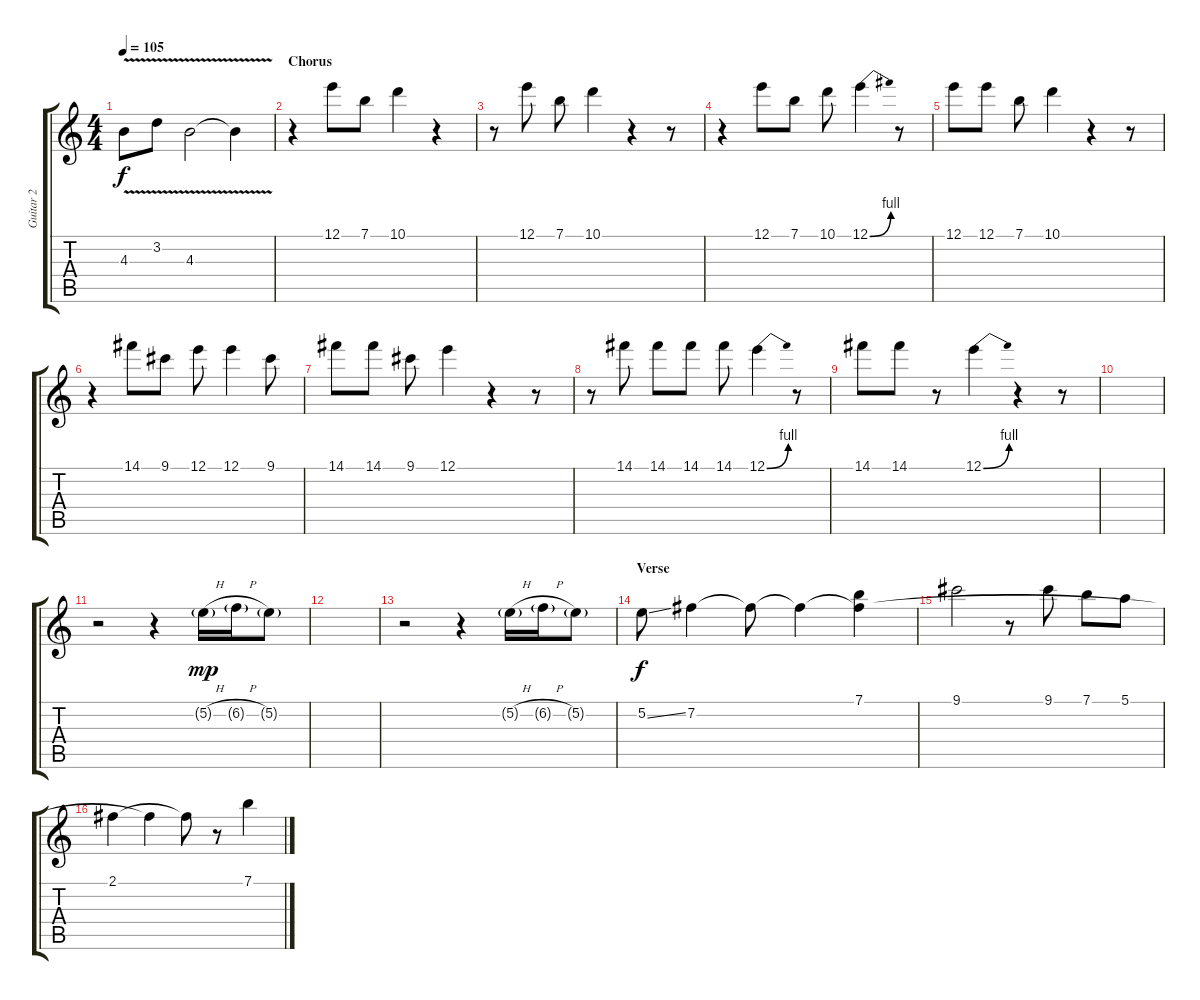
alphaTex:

\track ("Guitar 2" "Guitar 2") {instrument electricguitarjazz}
\staff {score tabs}
\tuning (E4 B3 G3 D3 A2 E2) {hide}
\ts (4 4)
\tempo 105
\clef g2
\ks c
4.3{v}.8{dy f} 3.2{v}.8 4.3{v}.2 4.3{t}.4 |
\section ("" "Chorus")
r.4 12.1.8 7.1.8 10.1.4 r.4 |
r.8 12.1.8 7.1.8 10.1.4 r.4 r.8 |
r.4 12.1.8 7.1.8 10.1.8 12.1{be (bend 0 0 60 4)}.4 r.8 |
12.1.8 12.1.8 7.1.8 10.1.4 r.4 r.8 |
r.4 14.1.8 9.1.8 12.1.8 12.1.4 9.1.8 |
14.1.8 14.1.8 9.1.8 12.1.4 r.4 r.8 |
r.8 14.1.8 14.1.8 14.1.8 14.1.8 12.1{be (bend 0 0 60 4)}.4 r.8 |
14.1.8 14.1.8 r.8 12.1{be (bend 0 0 60 4)}.4 r.4 r.8 |
|
r.2 r.4 5.2{h g}.16{dy mp} 6.2{h g}.16 5.2{g}.8 |
|
r.2 r.4 5.2{h g}.16 6.2{h g}.16 5.2{g}.8 |
\section ("" "Verse")
5.2{ss}.8{dy f} 7.2.4 7.2{t}.8 7.2{t}.4 (7.1 7.2{t}).4 |
9.1.2 r.8 9.1.8 7.1.8 5.1.8 |
2.1.4 7.2{t}.4 2.1{t}.8 r.8 7.1.4
